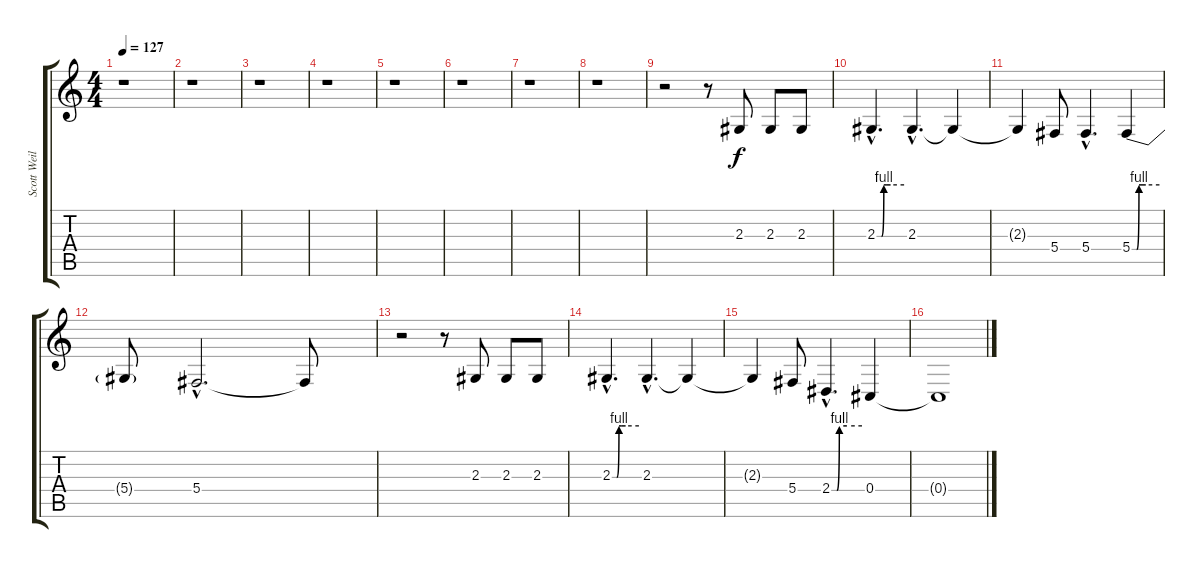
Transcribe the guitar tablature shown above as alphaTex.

\track ("Scott Weiland" "Scott Weil") {instrument bassoon}
\staff {score tabs}
\tuning (Eb4 Bb3 Gb3 Db3 Ab2 Eb2) {hide}
\ts (4 4)
\tempo 127
\clef g2
\ks c
r.1{dy f instrument bassoon} |
r.1 |
r.1 |
r.1 |
r.1 |
r.1 |
r.1 |
r.1 |
r.2 r.8 2.3.8 2.3.8 2.3.8 |
2.3{be (custom 0 0 10 0 15 4 20 4 30 4 60 4) hac}.4{d} 2.3{hac}.4{d} 2.3{t}.4{volume 15} |
2.3{t}.4{volume 14} 5.4.8{volume 16} 5.4{hac}.4{d} 5.4{be (custom 0 0 10 0 15 4 30 4 60 4)}.4 |
5.4{t}.8 5.4{hac}.2{d} 5.4{t}.8{volume 15} |
r.2{volume 14} r.8 2.3.8 2.3.8 2.3.8 |
2.3{be (custom 0 0 10 0 15 4 20 4 30 4 60 4) hac}.4{d} 2.3{hac}.4{d} 2.3{t}.4{volume 15} |
2.3{t}.4 5.4.8 2.4{be (custom 0 0 10 0 15 4 30 4 60 4) hac}.4{d} 0.4.4 |
0.4{t}.1
